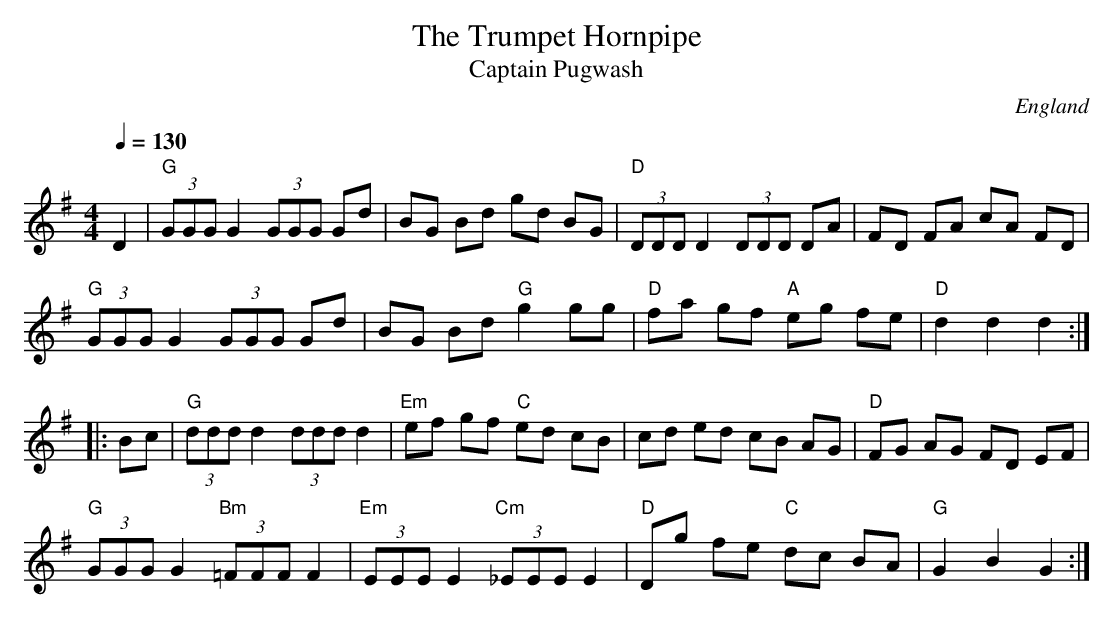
X:1
T:Trumpet Hornpipe, The
T:Captain Pugwash
O:England
M:4/4
L:1/8
Q:1/4=130
K:G
D2|"G"(3GGG G2 (3GGG Gd|BG Bd gd BG|"D"(3DDD D2 (3DDD DA|FD FA cA FD|
"G"(3GGG G2 (3GGG Gd|BG Bd "G"g2 gg|"D"fa gf "A" eg fe|"D" d2d2 d2:|
|:Bc|"G"(3ddd d2 (3ddd d2|"Em"ef gf "C"ed cB|cd ed cB AG|"D"FG AG FD EF|
"G"(3GGG G2 "Bm"(3=FFF F2|"Em"(3EEE E2"Cm"(3_EEE E2|"D"Dg fe "C"dc BA|"G"G2B2 G2:|
